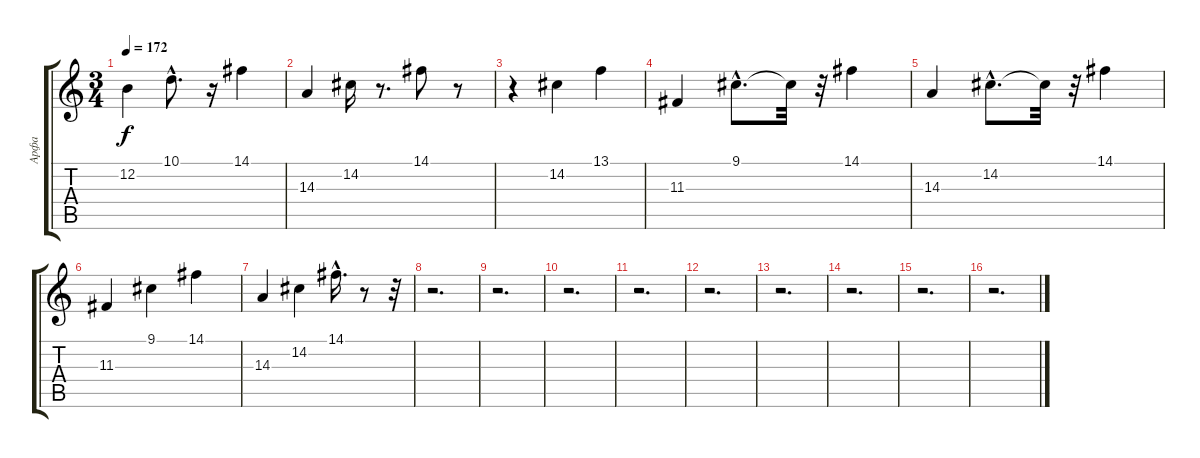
\track ("Арфа" "Арфа") {instrument orchestralharp}
\staff {score tabs}
\tuning (E4 B3 G3 D3 A2 E2) {hide}
\ts (3 4)
\tempo 172
\clef g2
\ks c
12.2.4{dy f} 10.1{hac}.8{d} r.16 14.1.4 |
14.3.4 14.2.16 r.8{d} 14.1.8 r.8 |
r.4 14.2.4 13.1.4 |
11.3.4 9.1{hac}.8{d} 9.1{t}.32 r.32 14.1.4 |
14.3.4 14.2{hac}.8{d} 14.2{t}.32 r.32 14.1.4 |
11.3.4 9.1.4 14.1.4 |
14.3.4 14.2.4 14.1{hac}.16{d} r.8 r.32 |
r.2{d} |
r.2{d} |
r.2{d} |
r.2{d} |
r.2{d} |
r.2{d} |
r.2{d} |
r.2{d} |
r.2{d}
